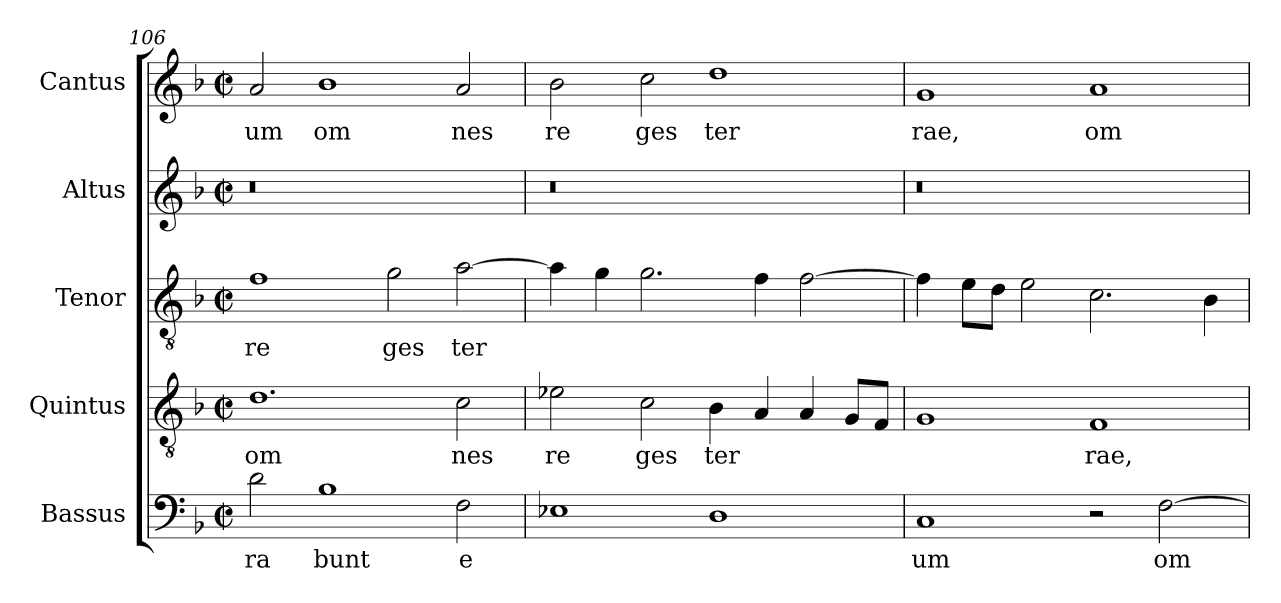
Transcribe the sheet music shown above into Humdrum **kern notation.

**kern	**text	**kern	**text	**kern	**text	**kern	**kern	**text
*part5	*part5	*part4	*part4	*part3	*part3	*part2	*part1	*part1
*staff5	*staff5	*staff4	*staff4	*staff3	*staff3	*staff2	*staff1	*staff1
*I"Bassus	*	*I"Quintus	*	*I"Tenor	*	*I"Altus	*I"Cantus	*
!!LO:LB:g=z
*clefF4	*	*clefGv2	*	*clefGv2	*	*clefG2	*clefG2	*
*k[b-]	*	*k[b-]	*	*k[b-]	*	*k[b-]	*k[b-]	*
*F:	*	*F:	*	*F:	*	*F:	*F:	*
*M2/2	*	*M2/2	*	*M2/2	*	*M2/2	*M2/2	*
*met(c|)	*	*met(c|)	*	*met(c|)	*	*met(c|)	*met(c|)	*
=106	=106	=106	=106	=106	=106	=106	=106	=106
!	!LO:LY:b:cj	!	!LO:LY:b:cj	!	!LO:LY:b:cj	!	!	!LO:LY:b:cj
2d\	ra	1.d	om	1f	re	0r	2a/	um
!	!LO:LY:b:cj	!	!	!	!	!	!	!LO:LY:b:cj
1B-	bunt	.	.	.	.	.	1b-	om
!	!	!	!	!	!LO:LY:b:cj	!	!	!
.	.	.	.	2g\	ges	.	.	.
!	!LO:LY:b:cj	!	!LO:LY:b:cj	!	!LO:LY:b	!	!	!LO:LY:b:cj
2F\	e	2c\	nes	[>2a\	ter	.	2a/	nes
=107	=107	=107	=107	=107	=107	=107	=107	=107
!	!	!	!LO:LY:b:cj	!	!	!	!	!LO:LY:b:cj
1E-X	.	2e-\	re	4a\]	.	0r	2b-\	re
.	.	.	.	4g\	.	.	.	.
!	!	!	!LO:LY:b:cj	!	!	!	!	!LO:LY:b:cj
.	.	2c\	ges	2.g\	.	.	2cc\	ges
!	!	!	!LO:LY:b	!	!	!	!	!LO:LY:b:cj
1D	.	4B-\	ter	.	.	.	1dd	ter
.	.	4A/	.	4f\	.	.	.	.
.	.	4A/	.	[>2f\	.	.	.	.
.	.	8G/L	.	.	.	.	.	.
.	.	8F/J	.	.	.	.	.	.
=108	=108	=108	=108	=108	=108	=108	=108	=108
!	!LO:LY:b:cj	!	!	!	!	!	!	!LO:LY:b:cj
1C	um	1G	.	4f\]	.	0r	1g	rae,
.	.	.	.	8e\L	.	.	.	.
.	.	.	.	8d\J	.	.	.	.
.	.	.	.	2e\	.	.	.	.
!	!	!	!LO:LY:b:cj	!	!	!	!	!LO:LY:b:cj
2r	.	1F	rae,	2.c\	.	.	1a	om
!	!LO:LY:b	!	!	!	!	!	!	!
[>2F\	om	.	.	.	.	.	.	.
.	.	.	.	4B-\	.	.	.	.
=	=	=	=	=	=	=	=	=
*-	*-	*-	*-	*-	*-	*-	*-	*-
